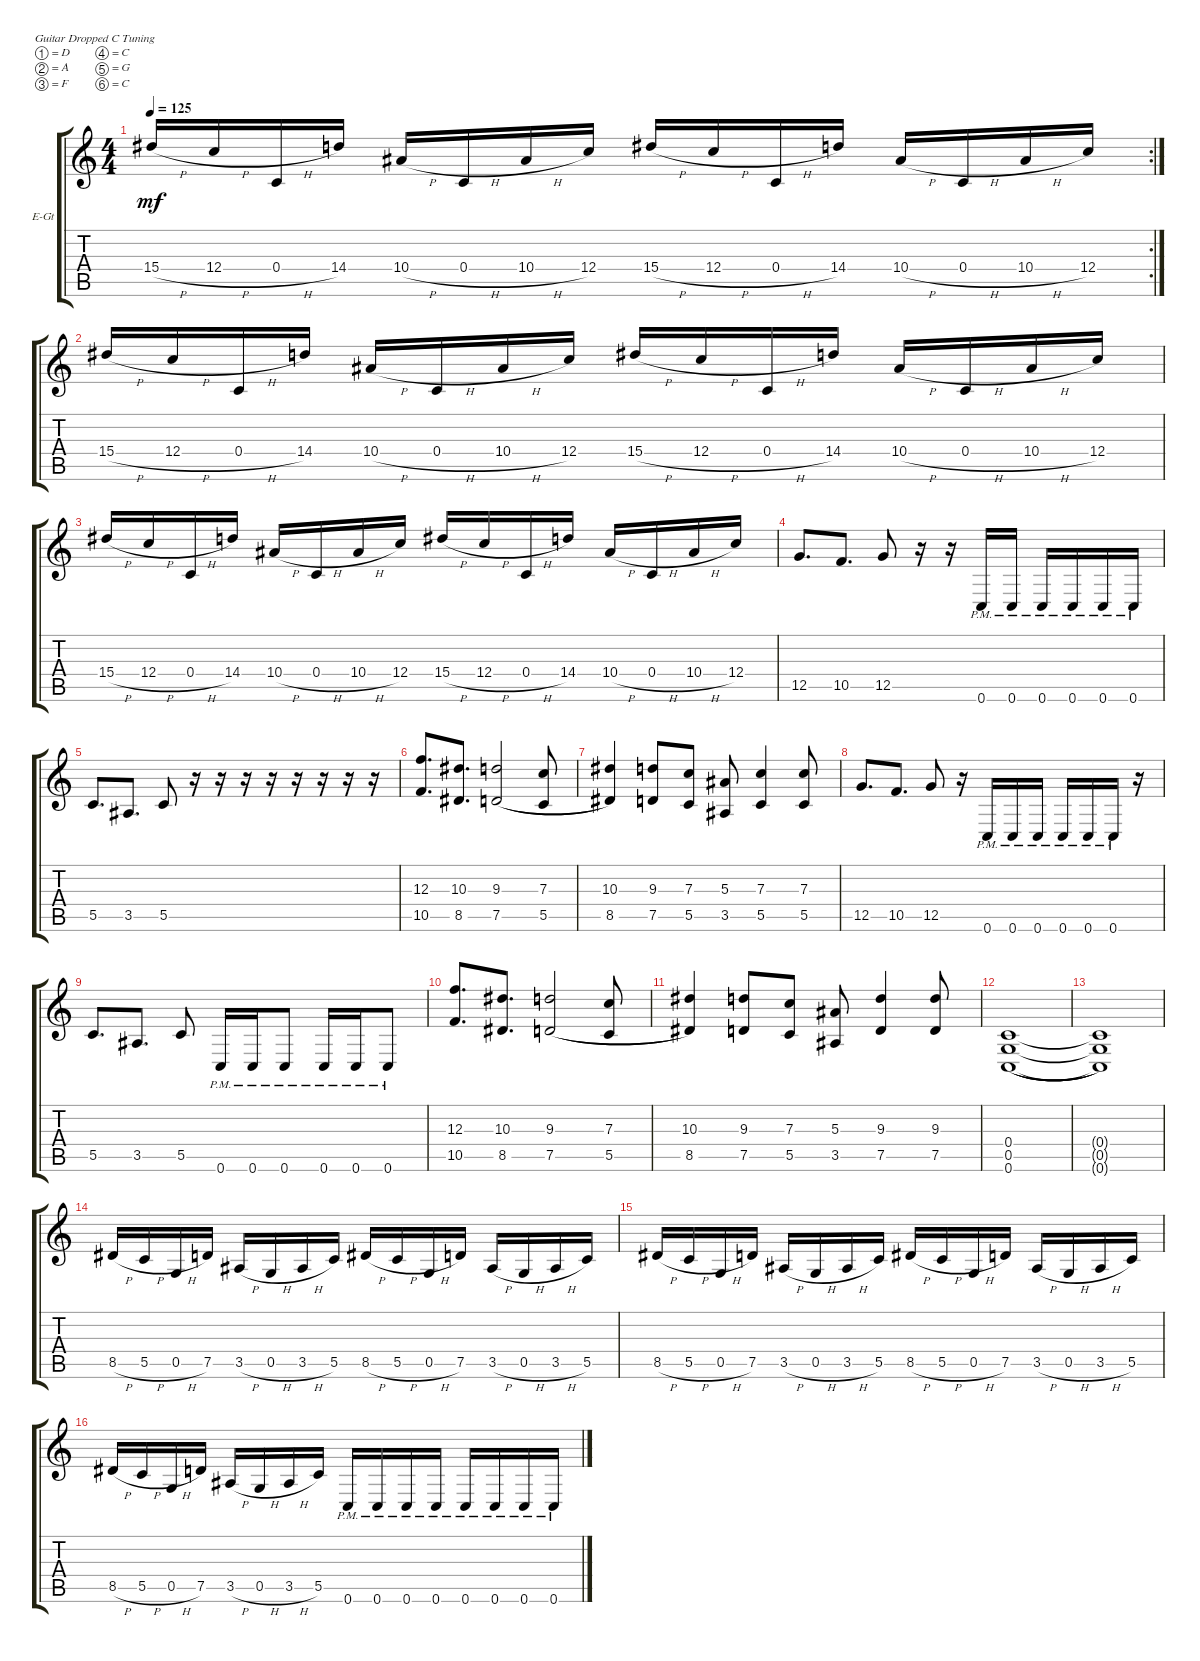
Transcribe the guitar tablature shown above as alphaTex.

\defaultSystemsLayout 4
\bracketExtendMode groupsimilarinstruments
\firstSystemTrackNameOrientation horizontal
\otherSystemsTrackNameOrientation horizontal
\track ("Electric Guitar" "E-Gt") {instrument overdrivenguitar}
\staff {score tabs}
\tuning (D4 A3 F3 C3 G2 C2)
\rc 2
\ts (4 4)
\tempo 125
\clef g2
\ks c
15.4{h}.16{dy mf instrument overdrivenguitar} 12.4{h}.16 0.4{h}.16 14.4.16 10.4{h}.16 0.4{h}.16 10.4{h}.16 12.4.16 15.4{h}.16 12.4{h}.16 0.4{h}.16 14.4.16 10.4{h}.16 0.4{h}.16 10.4{h}.16 12.4.16 |
15.4{h}.16 12.4{h}.16 0.4{h}.16 14.4.16 10.4{h}.16 0.4{h}.16 10.4{h}.16 12.4.16 15.4{h}.16 12.4{h}.16 0.4{h}.16 14.4.16 10.4{h}.16 0.4{h}.16 10.4{h}.16 12.4.16 |
15.4{h}.16 12.4{h}.16 0.4{h}.16 14.4.16 10.4{h}.16 0.4{h}.16 10.4{h}.16 12.4.16 15.4{h}.16 12.4{h}.16 0.4{h}.16 14.4.16 10.4{h}.16 0.4{h}.16 10.4{h}.16 12.4.16 |
12.5.8{d} 10.5.8{d} 12.5.8 r.16 r.16 0.6{pm}.16 0.6{pm}.16 0.6{pm}.16 0.6{pm}.16 0.6{pm}.16 0.6{pm}.16 |
5.5.8{d} 3.5.8{d} 5.5.8 r.16 r.16 r.16 r.16 r.16 r.16 r.16 r.16 |
(10.5 12.3).8{d} (8.5 10.3).8{d} (7.5 9.3).2{legatoorigin} (5.5 7.3).8{legatoorigin} |
(8.5 10.3).4 (7.5 9.3).8 (5.5 7.3).8 (3.5 5.3).8 (5.5 7.3).4 (5.5 7.3).8 |
12.5.8{d} 10.5.8{d} 12.5.8 r.16 0.6{pm}.16 0.6{pm}.16 0.6{pm}.16 0.6{pm}.16 0.6{pm}.16 0.6{pm}.16 r.16 |
5.5.8{d} 3.5.8{d} 5.5.8 0.6{pm}.16 0.6{pm}.16 0.6{pm}.8 0.6{pm}.16 0.6{pm}.16 0.6{pm}.8 |
(10.5 12.3).8{d} (8.5 10.3).8{d} (7.5 9.3).2{legatoorigin} (5.5 7.3).8{legatoorigin} |
(8.5 10.3).4 (7.5 9.3).8 (5.5 7.3).8 (3.5 5.3).8 (7.5 9.3).4 (7.5 9.3).8 |
(0.6 0.5 0.4).1{legatoorigin} |
(0.6{t} 0.5{t} 0.4{t}).1 |
8.5{h}.16 5.5{h}.16 0.5{h}.16 7.5.16 3.5{h}.16 0.5{h}.16 3.5{h}.16 5.5.16 8.5{h}.16 5.5{h}.16 0.5{h}.16 7.5.16 3.5{h}.16 0.5{h}.16 3.5{h}.16 5.5.16 |
8.5{h}.16 5.5{h}.16 0.5{h}.16 7.5.16 3.5{h}.16 0.5{h}.16 3.5{h}.16 5.5.16 8.5{h}.16 5.5{h}.16 0.5{h}.16 7.5.16 3.5{h}.16 0.5{h}.16 3.5{h}.16 5.5.16 |
8.5{h}.16 5.5{h}.16 0.5{h}.16 7.5.16 3.5{h}.16 0.5{h}.16 3.5{h}.16 5.5.16 0.6{pm}.16 0.6{pm}.16 0.6{pm}.16 0.6{pm}.16 0.6{pm}.16 0.6{pm}.16 0.6{pm}.16 0.6{pm}.16
